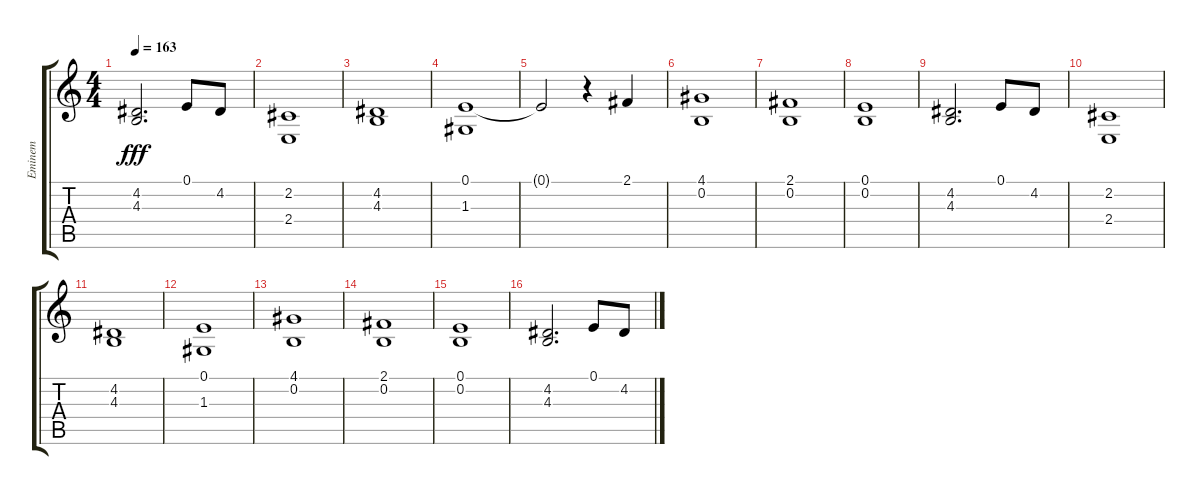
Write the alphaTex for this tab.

\track ("Eminem" "Eminem") {instrument acousticgrandpiano}
\staff {score tabs}
\tuning (E4 B3 G3 D3 A2 E2) {hide}
\ts (4 4)
\tempo 163
\clef g2
\ks c
(4.2 4.3).2{d dy fff} 0.1.8 4.2.8 |
(2.2 2.4).1 |
(4.2 4.3).1 |
(0.1 1.3).1 |
0.1{t}.2 r.4 2.1.4 |
(4.1 0.2).1 |
(2.1 0.2).1 |
(0.1 0.2).1 |
(4.2 4.3).2{d} 0.1.8 4.2.8 |
(2.2 2.4).1 |
(4.2 4.3).1 |
(0.1 1.3).1 |
(4.1 0.2).1 |
(2.1 0.2).1 |
(0.1 0.2).1 |
(4.2 4.3).2{d} 0.1.8 4.2.8
